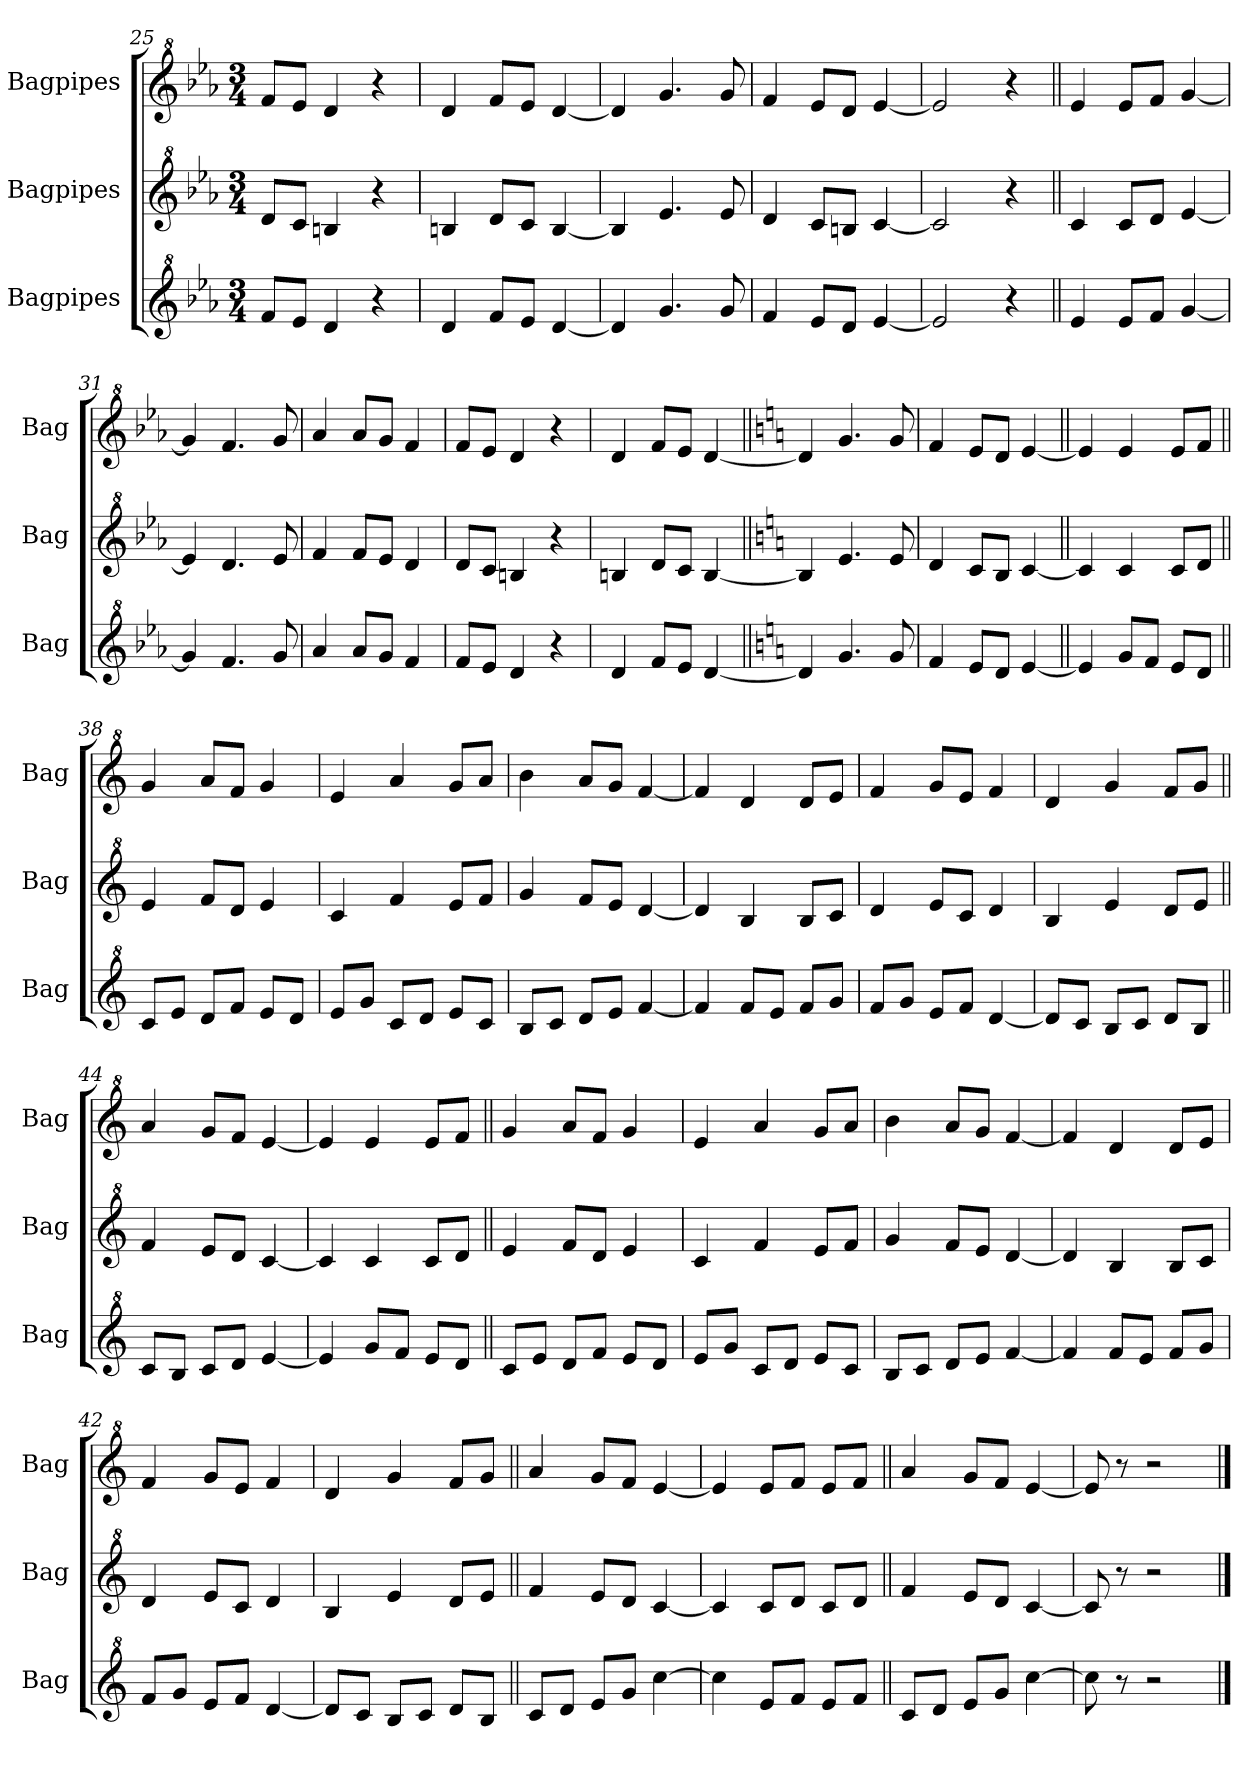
**kern	**kern	**kern
*part3	*part2	*part1
*staff3	*staff2	*staff1
*I"Bagpipes	*I"Bagpipes	*I"Bagpipes
*I'Bag	*I'Bag	*I'Bag
!!LO:PB:g=z
*clefG^2	*clefG^2	*clefG^2
*k[b-e-a-]	*k[b-e-a-]	*k[b-e-a-]
*E-:	*E-:	*E-:
*M3/4	*M3/4	*M3/4
=25a	=25a	=25a
8ff/L	8dd/L	8ff/L
8ee-/J	8cc/J	8ee-/J
4dd/	4bn/	4dd/
4r	4r	4r
=26a	=26a	=26a
4dd/	4bn/	4dd/
8ff/L	8dd/L	8ff/L
8ee-/J	8cc/J	8ee-/J
[4dd/	[4b/	[4dd/
=27a	=27a	=27a
4dd/]	4b/]	4dd/]
4.gg/	4.ee-/	4.gg/
8gg/	8ee-/	8gg/
=28a	=28a	=28a
4ff/	4dd/	4ff/
8ee-/L	8cc/L	8ee-/L
8dd/J	8bn/J	8dd/J
[4ee-/	[4cc/	[4ee-/
=29a	=29a	=29a
2ee-/]	2cc/]	2ee-/]
4r	4r	4r
=30||	=30||	=30||
4ee-/	4cc/	4ee-/
8ee-/L	8cc/L	8ee-/L
8ff/J	8dd/J	8ff/J
[4gg/	[4ee-/	[4gg/
=31	=31	=31
4gg/]	4ee-/]	4gg/]
4.ff/	4.dd/	4.ff/
8gg/	8ee-/	8gg/
=32	=32	=32
4aa-/	4ff/	4aa-/
8aa-/L	8ff/L	8aa-/L
8gg/J	8ee-/J	8gg/J
4ff/	4dd/	4ff/
!!LO:LB:g=z
=33	=33	=33
8ff/L	8dd/L	8ff/L
8ee-/J	8cc/J	8ee-/J
4dd/	4bn/	4dd/
4r	4r	4r
=34	=34	=34
4dd/	4bn/	4dd/
8ff/L	8dd/L	8ff/L
8ee-/J	8cc/J	8ee-/J
[4dd/	[4b/	[4dd/
=35||	=35||	=35||
*k[]	*k[]	*k[]
*C:	*C:	*C:
4dd/]	4b/]	4dd/]
4.gg/	4.ee/	4.gg/
8gg/	8ee/	8gg/
=36	=36	=36
4ff/	4dd/	4ff/
8ee/L	8cc/L	8ee/L
8dd/J	8b/J	8dd/J
[4ee/	[4cc/	[4ee/
=37||	=37||	=37||
4ee/]	4cc/]	4ee/]
8gg/L	4cc/	4ee/
8ff/J	.	.
8ee/L	8cc/L	8ee/L
8dd/J	8dd/J	8ff/J
=38||	=38||	=38||
8cc/L	4ee/	4gg/
8ee/J	.	.
8dd/L	8ff/L	8aa/L
8ff/J	8dd/J	8ff/J
8ee/L	4ee/	4gg/
8dd/J	.	.
=39	=39	=39
8ee/L	4cc/	4ee/
8gg/J	.	.
8cc/L	4ff/	4aa/
8dd/J	.	.
8ee/L	8ee/L	8gg/L
8cc/J	8ff/J	8aa/J
!!LO:LB:g=z
=40	=40	=40
8b/L	4gg/	4bb\
8cc/J	.	.
8dd/L	8ff/L	8aa/L
8ee/J	8ee/J	8gg/J
[4ff/	[4dd/	[4ff/
=41	=41	=41
4ff/]	4dd/]	4ff/]
8ff/L	4b/	4dd/
8ee/J	.	.
8ff/L	8b/L	8dd/L
8gg/J	8cc/J	8ee/J
=42	=42	=42
8ff/L	4dd/	4ff/
8gg/J	.	.
8ee/L	8ee/L	8gg/L
8ff/J	8cc/J	8ee/J
[4dd/	4dd/	4ff/
=43	=43	=43
8dd/L]	4b/	4dd/
8cc/J	.	.
8b/L	4ee/	4gg/
8cc/J	.	.
8dd/L	8dd/L	8ff/L
8b/J	8ee/J	8gg/J
=44||	=44||	=44||
8cc/L	4ff/	4aa/
8b/J	.	.
8cc/L	8ee/L	8gg/L
8dd/J	8dd/J	8ff/J
[4ee/	[4cc/	[4ee/
=45	=45	=45
4ee/]	4cc/]	4ee/]
8gg/L	4cc/	4ee/
8ff/J	.	.
8ee/L	8cc/L	8ee/L
8dd/J	8dd/J	8ff/J
=38||	=38||	=38||
8cc/L	4ee/	4gg/
8ee/J	.	.
8dd/L	8ff/L	8aa/L
8ff/J	8dd/J	8ff/J
8ee/L	4ee/	4gg/
8dd/J	.	.
=39	=39	=39
8ee/L	4cc/	4ee/
8gg/J	.	.
8cc/L	4ff/	4aa/
8dd/J	.	.
8ee/L	8ee/L	8gg/L
8cc/J	8ff/J	8aa/J
!!LO:LB:g=z
=40	=40	=40
8b/L	4gg/	4bb\
8cc/J	.	.
8dd/L	8ff/L	8aa/L
8ee/J	8ee/J	8gg/J
[4ff/	[4dd/	[4ff/
=41	=41	=41
4ff/]	4dd/]	4ff/]
8ff/L	4b/	4dd/
8ee/J	.	.
8ff/L	8b/L	8dd/L
8gg/J	8cc/J	8ee/J
=42	=42	=42
8ff/L	4dd/	4ff/
8gg/J	.	.
8ee/L	8ee/L	8gg/L
8ff/J	8cc/J	8ee/J
[4dd/	4dd/	4ff/
=43	=43	=43
8dd/L]	4b/	4dd/
8cc/J	.	.
8b/L	4ee/	4gg/
8cc/J	.	.
8dd/L	8dd/L	8ff/L
8b/J	8ee/J	8gg/J
=46||	=46||	=46||
8cc/L	4ff/	4aa/
8dd/J	.	.
8ee/L	8ee/L	8gg/L
8gg/J	8dd/J	8ff/J
[4ccc\	[4cc/	[4ee/
!!LO:LB:g=z
=47	=47	=47
4ccc\]	4cc/]	4ee/]
8ee/L	8cc/L	8ee/L
8ff/J	8dd/J	8ff/J
8ee/L	8cc/L	8ee/L
8ff/J	8dd/J	8ff/J
=48||	=48||	=48||
8cc/L	4ff/	4aa/
8dd/J	.	.
8ee/L	8ee/L	8gg/L
8gg/J	8dd/J	8ff/J
[4ccc\	[4cc/	[4ee/
=49	=49	=49
8ccc\]	8cc/]	8ee/]
8r	8r	8r
2r	2r	2r
==	==	==
*-	*-	*-
